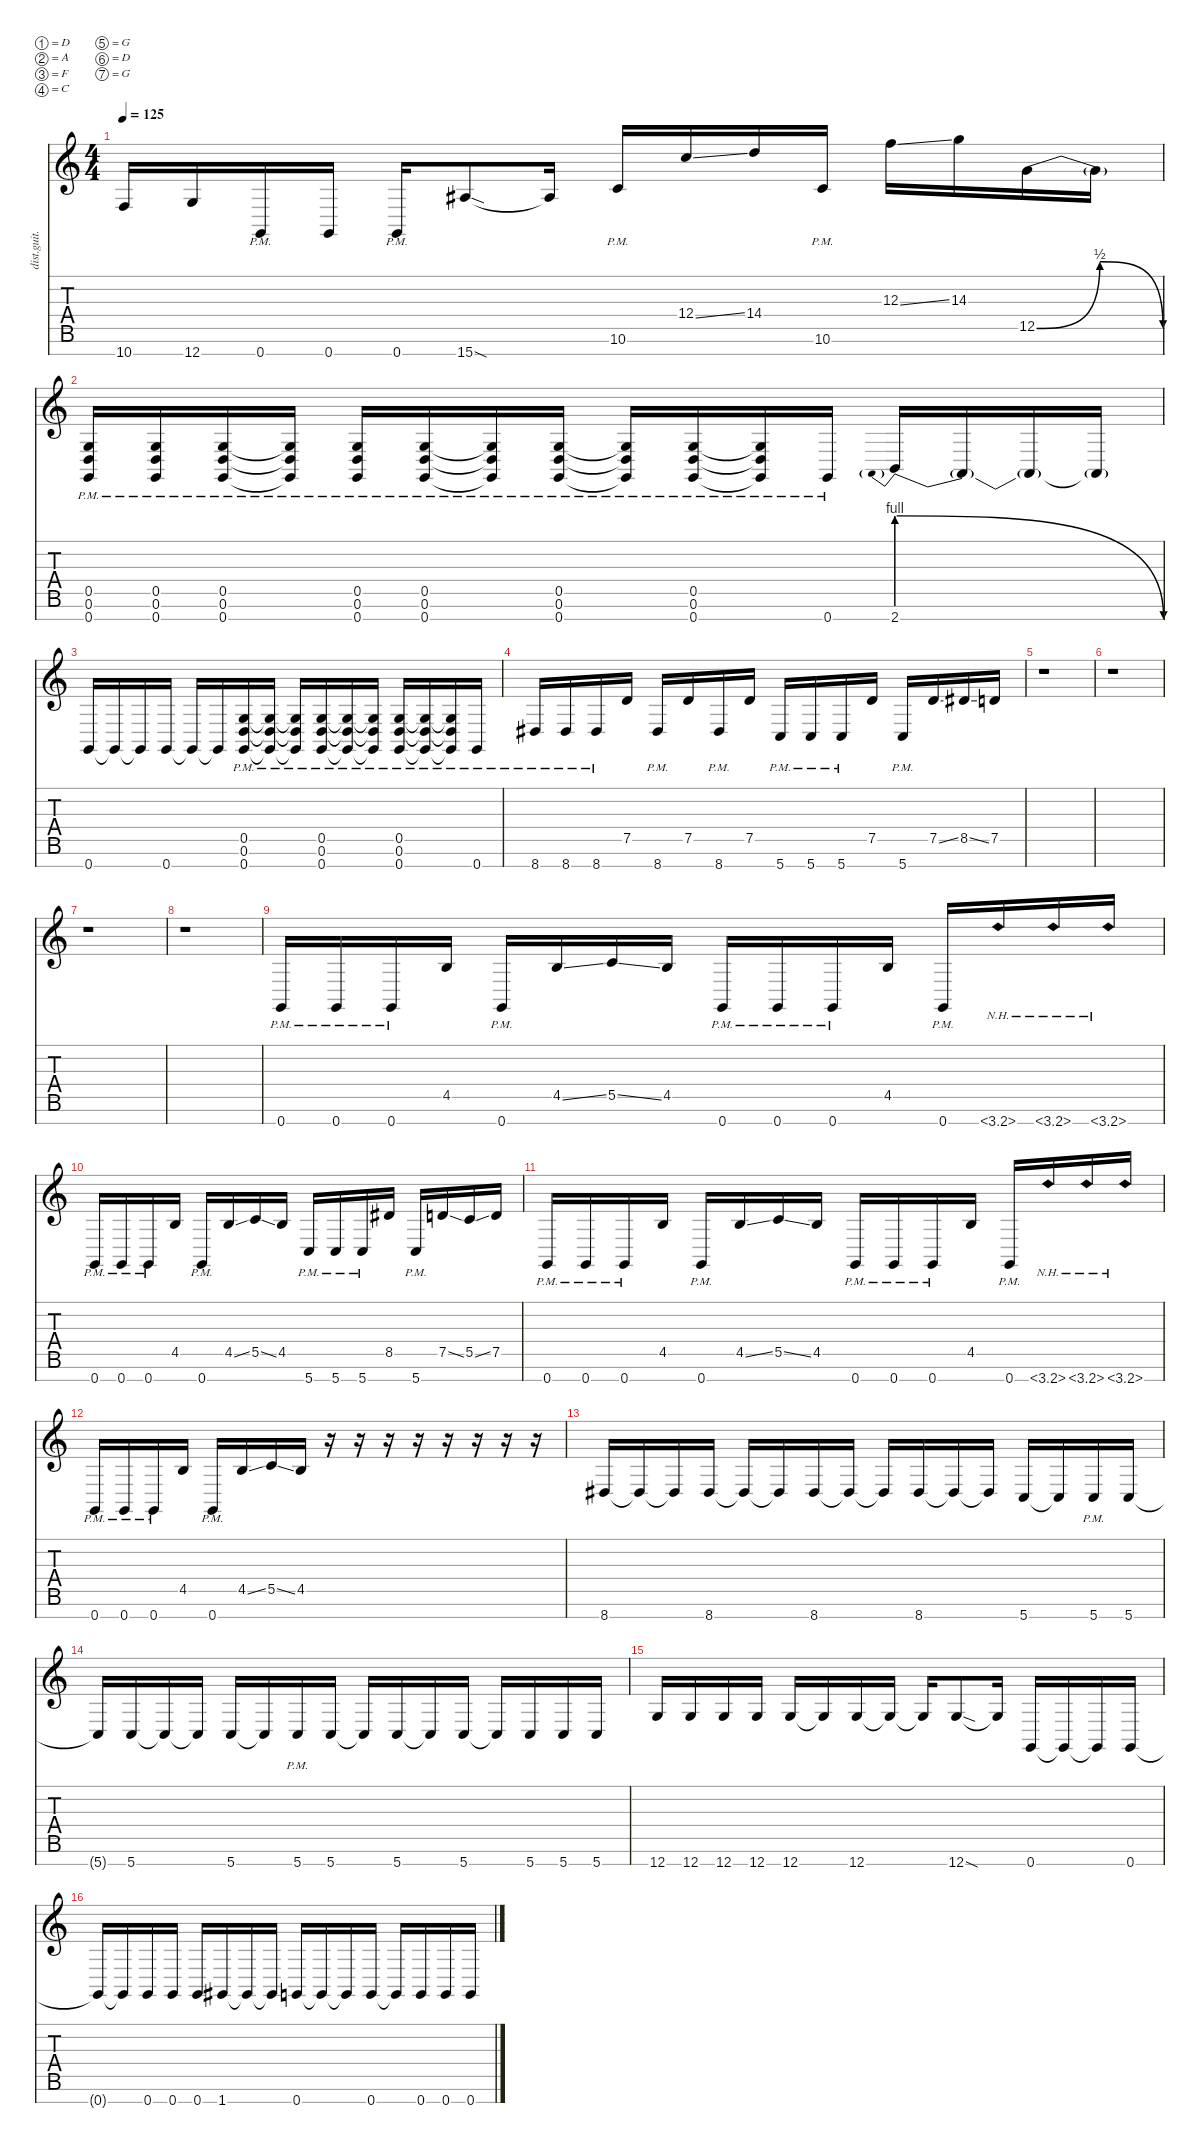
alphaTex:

\defaultSystemsLayout 4
\hideDynamics
\bracketExtendMode nobrackets
\otherSystemsTrackNameOrientation horizontal
\track ("riff" "dist.guit.") {instrument distortionguitar}
\staff {score tabs}
\tuning (D4 A3 F3 C3 G2 D2 G1)
\ts (4 4)
\tempo 125
\clef g2
\ks c
10.7.16{dy mf beam Up} 12.7.16{beam Up} 0.7{pm}.16{beam Up} 0.7.16{beam Up} 0.7{pm}.16{beam Up} 15.7{sod acc #}.8{beam Up} 15.7{t acc #}.16{beam Up} 10.6{pm}.16{beam Up} 12.4{ss}.16{beam Up} 14.4.16{beam Up} 10.6{pm}.16{beam Up} 12.3{ss}.16{beam Down} 14.3.16{beam Down} 12.5{be (bendrelease 0 0 9.6 2 20.4 2 30 0)}.16{beam Down} 12.5{t}.16{beam Down} |
(0.7{pm} 0.6{pm} 0.5{pm}).16{beam Up} (0.5{pm} 0.6{pm} 0.7{pm}).16{beam Up} (0.7{pm} 0.6{pm} 0.5{pm}).16{beam Up} (0.7{pm t} 0.6{pm t} 0.5{pm t}).16{beam Up} (0.7{pm} 0.6{pm} 0.5{pm}).16{beam Up} (0.5{pm} 0.6{pm} 0.7{pm}).16{beam Up} (0.5{pm t} 0.6{pm t} 0.7{pm t}).16{beam Up} (0.7{pm} 0.6{pm} 0.5{pm}).16{beam Up} (0.7{pm t} 0.6{pm t} 0.5{pm t}).16{beam Up} (0.5{pm} 0.6{pm} 0.7{pm}).16{beam Up} (0.5{pm t} 0.6{pm t} 0.7{pm t}).16{beam Up} 0.7{pm}.16{beam Up} 2.7{be (prebendrelease 0 4 15 0)}.16{beam Up} 2.7{t}.16{beam Up} 2.7{t}.16{beam Up} 2.7{t}.16{beam Up} |
0.7.16{beam Up} 0.7{t}.16{beam Up} 0.7{t}.16{beam Up} 0.7.16{beam Up} 0.7{t}.16{beam Up} 0.7{t}.16{beam Up} (0.7{pm} 0.6{pm} 0.5{pm}).16{beam Up} (0.7{pm t} 0.6{pm t} 0.5{pm t}).16{beam Up} (0.7{pm t} 0.6{pm t} 0.5{pm t}).16{beam Up} (0.7{pm} 0.6{pm} 0.5{pm}).16{beam Up} (0.7{pm t} 0.6{pm t} 0.5{pm t}).16{beam Up} (0.7{pm t} 0.6{pm t} 0.5{pm t}).16{beam Up} (0.5{pm} 0.6{pm} 0.7{pm}).16{beam Up} (0.5{pm t} 0.6{pm t} 0.7{pm t}).16{beam Up} (0.5{pm t} 0.6{pm t} 0.7{pm t}).16{beam Up} 0.7{pm}.16{beam Up} |
8.7{pm acc #}.16{beam Up} 8.7{pm acc #}.16{beam Up} 8.7{pm acc #}.16{beam Up} 7.5.16{beam Up} 8.7{pm acc #}.16{beam Up} 7.5.16{beam Up} 8.7{pm acc #}.16{beam Up} 7.5.16{beam Up} 5.7{pm}.16{beam Up} 5.7{pm}.16{beam Up} 5.7{pm}.16{beam Up} 7.5.16{beam Up} 5.7{pm}.16{beam Up} 7.5{ss}.16{beam Up} 8.5{ss acc #}.16{beam Up} 7.5.16{beam Up} |
r.1{beam Down} |
r.1{beam Down} |
r.1{beam Down} |
r.1{beam Down} |
0.7{pm}.16{beam Up} 0.7{pm}.16{beam Up} 0.7{pm}.16{beam Up} 4.5.16{beam Up} 0.7{pm}.16{beam Up} 4.5{ss}.16{beam Up} 5.5{ss}.16{beam Up} 4.5.16{beam Up} 0.7{pm}.16{beam Up} 0.7{pm}.16{beam Up} 0.7{pm}.16{beam Up} 4.5.16{beam Up} 0.7{pm}.16{beam Up} 3.7{nh acc #}.16{beam Up} 3.7{nh acc #}.16{beam Up} 3.7{nh acc #}.16{beam Up} |
0.7{pm}.16{beam Up} 0.7{pm}.16{beam Up} 0.7{pm}.16{beam Up} 4.5.16{beam Up} 0.7{pm}.16{beam Up} 4.5{ss}.16{beam Up} 5.5{ss}.16{beam Up} 4.5.16{beam Up} 5.7{pm}.16{beam Up} 5.7{pm}.16{beam Up} 5.7{pm}.16{beam Up} 8.5{acc #}.16{beam Up} 5.7{pm}.16{beam Up} 7.5{ss}.16{beam Up} 5.5{ss}.16{beam Up} 7.5.16{beam Up} |
0.7{pm}.16{beam Up} 0.7{pm}.16{beam Up} 0.7{pm}.16{beam Up} 4.5.16{beam Up} 0.7{pm}.16{beam Up} 4.5{ss}.16{beam Up} 5.5{ss}.16{beam Up} 4.5.16{beam Up} 0.7{pm}.16{beam Up} 0.7{pm}.16{beam Up} 0.7{pm}.16{beam Up} 4.5.16{beam Up} 0.7{pm}.16{beam Up} 3.7{nh acc #}.16{beam Up} 3.7{nh acc #}.16{beam Up} 3.7{nh acc #}.16{beam Up} |
0.7{pm}.16{beam Up} 0.7{pm}.16{beam Up} 0.7{pm}.16{beam Up} 4.5.16{beam Up} 0.7{pm}.16{beam Up} 4.5{ss}.16{beam Up} 5.5{ss}.16{beam Up} 4.5.16{beam Up} r.16{beam Up} r.16{beam Up} r.16{beam Up} r.16{beam Up} r.16{beam Up} r.16{beam Up} r.16{beam Up} r.16{beam Up} |
8.7{acc #}.16{beam Up} 8.7{t acc #}.16{beam Up} 8.7{t acc #}.16{beam Up} 8.7{acc #}.16{beam Up} 8.7{t acc #}.16{beam Up} 8.7{t acc #}.16{beam Up} 8.7{acc #}.16{beam Up} 8.7{t acc #}.16{beam Up} 8.7{t acc #}.16{beam Up} 8.7{acc #}.16{beam Up} 8.7{t acc #}.16{beam Up} 8.7{t acc #}.16{beam Up} 5.7.16{beam Up} 5.7{t}.16{beam Up} 5.7{pm}.16{beam Up} 5.7.16{beam Up} |
5.7{t}.16{beam Up} 5.7.16{beam Up} 5.7{t}.16{beam Up} 5.7{t}.16{beam Up} 5.7.16{beam Up} 5.7{t}.16{beam Up} 5.7{pm}.16{beam Up} 5.7.16{beam Up} 5.7{t}.16{beam Up} 5.7.16{beam Up} 5.7{t}.16{beam Up} 5.7.16{beam Up} 5.7{t}.16{beam Up} 5.7.16{beam Up} 5.7.16{beam Up} 5.7.16{beam Up} |
12.7.16{beam Up} 12.7.16{beam Up} 12.7.16{beam Up} 12.7.16{beam Up} 12.7.16{beam Up} 12.7{t}.16{beam Up} 12.7.16{beam Up} 12.7{t}.16{beam Up} 12.7{t}.16{beam Up} 12.7{sod}.8{beam Up} 12.7{t}.16{beam Up} 0.7.16{beam Up} 0.7{t}.16{beam Up} 0.7{t}.16{beam Up} 0.7.16{beam Up} |
0.7{t}.16{beam Up} 0.7{t}.16{beam Up} 0.7.16{beam Up} 0.7.16{beam Up} 0.7.16{beam Up} 1.7{acc #}.16{beam Up} 1.7{t acc #}.16{beam Up} 1.7{t acc #}.16{beam Up} 0.7.16{beam Up} 0.7{t}.16{beam Up} 0.7{t}.16{beam Up} 0.7.16{beam Up} 0.7{t}.16{beam Up} 0.7.16{beam Up} 0.7.16{beam Up} 0.7.16{beam Up}
